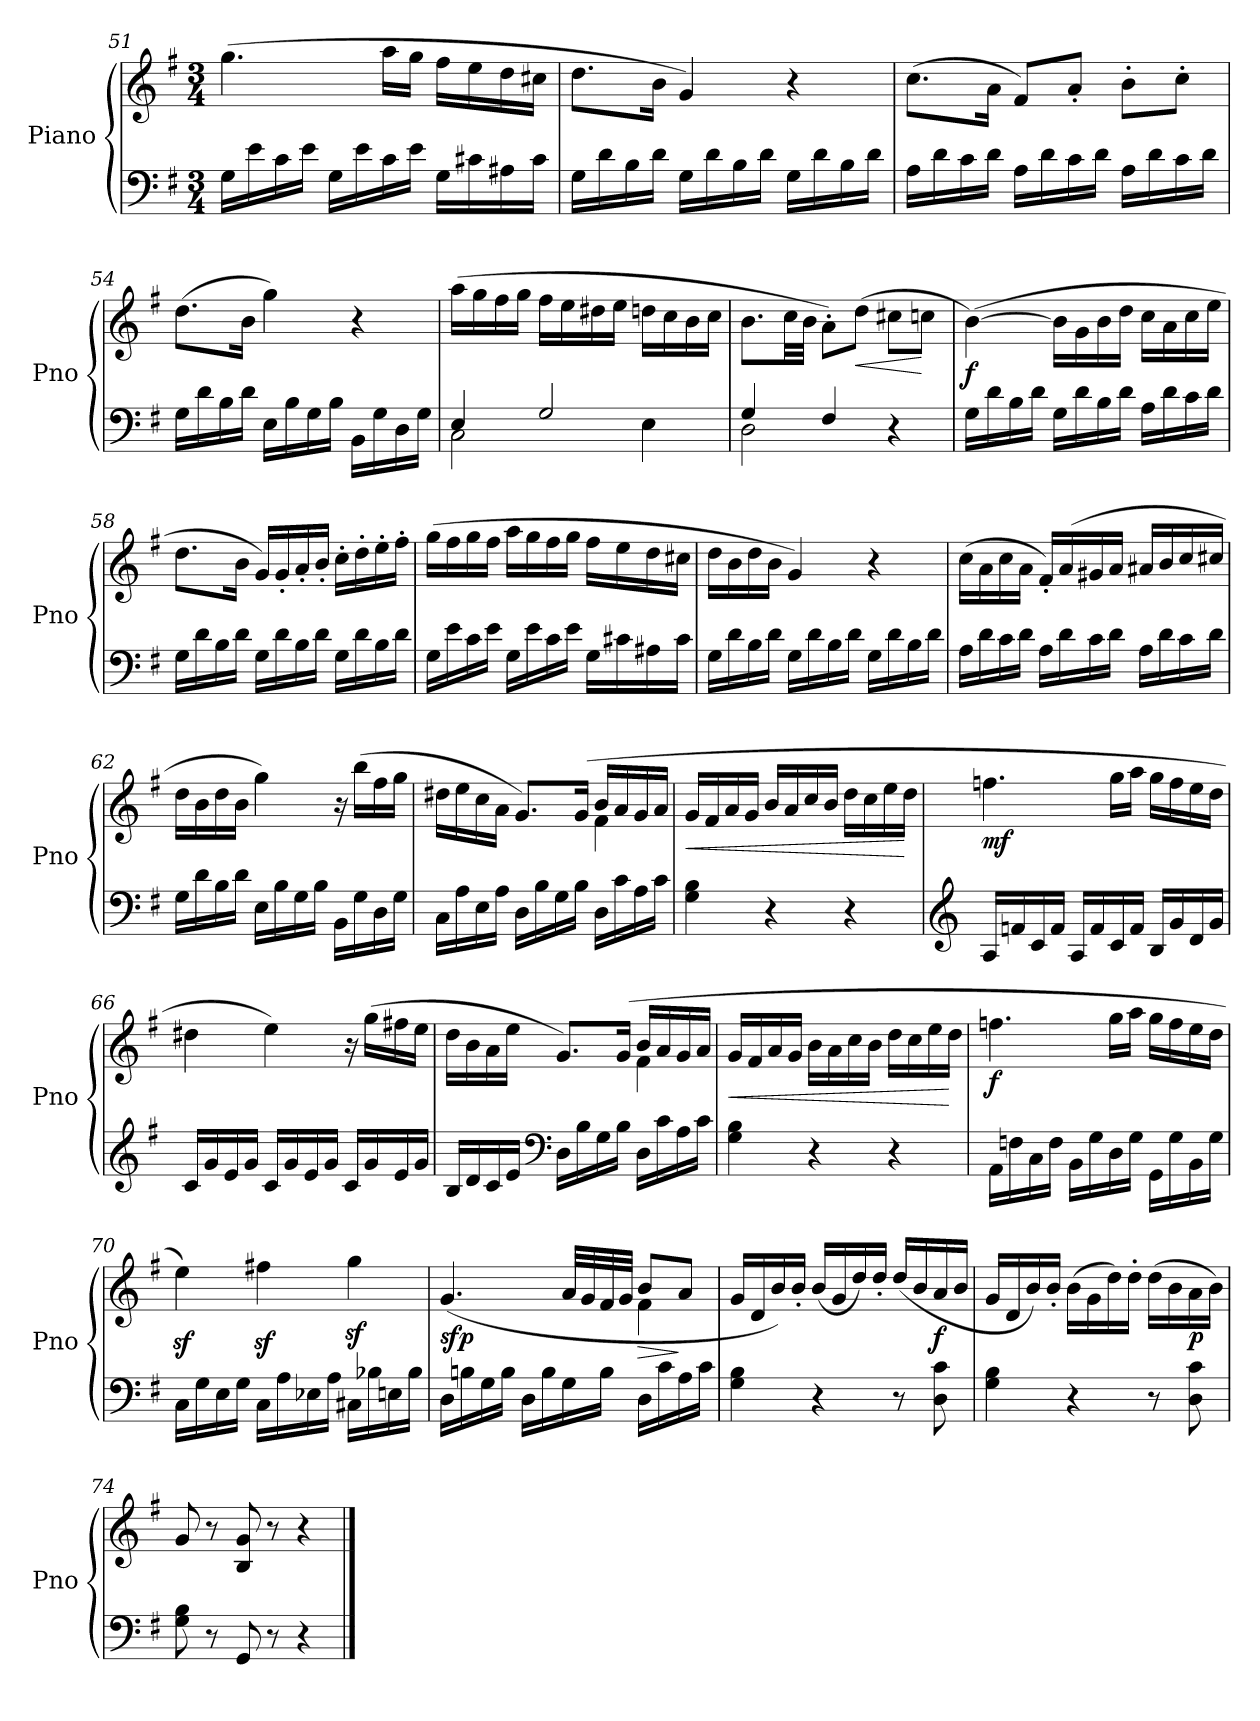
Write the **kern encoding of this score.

**kern	**kern	**dynam
*part1	*part1	*part1
*staff2	*staff1	*staff1/2
*I"Piano	*	*
*I'Pno	*	*
*clefF4	*clefG2	*
*k[f#]	*k[f#]	*
*M3/4	*M3/4	*
=51	=51	=51
16G\LL	(>4.gg\	.
16e\	.	.
16c\	.	.
16e\JJ	.	.
16G\LL	.	.
16e\	.	.
16c\	16aa\LL	.
16e\JJ	16gg\JJ	.
16G\LL	16ff#\LL	.
16c#X\	16ee\	.
16A#X\	16dd\	.
16c#\JJ	16cc#X\JJ	.
!!LO:LB:g=z
=52	=52	=52
16G\LL	8.dd\L	.
16d\	.	.
16B\	.	.
16d\JJ	16b\Jk	.
16G\LL	4g/)	.
16d\	.	.
16B\	.	.
16d\JJ	.	.
16G\LL	4r	.
16d\	.	.
16B\	.	.
16d\JJ	.	.
=53	=53	=53
16A\LL	(>8.cc\L	.
16d\	.	.
16c\	.	.
16d\JJ	16a\Jk	.
16A\LL	8f#/L)	.
16d\	.	.
16c\	8a'/J	.
16d\JJ	.	.
16A\LL	8b'\L	.
16d\	.	.
16c\	8cc'\J	.
16d\JJ	.	.
=54	=54	=54
16G\LL	(>8.dd\L	.
16d\	.	.
16B\	.	.
16d\JJ	16b\Jk	.
16E\LL	4gg\)	.
16B\	.	.
16G\	.	.
16B\JJ	.	.
16BB\LL	4r	.
16G\	.	.
16D\	.	.
16G\JJ	.	.
!!LO:LB:g=z
=55	=55	=55
*^	*	*
4E/	2C\	(>16aa\LL	.
.	.	16gg\	.
.	.	16ff#\	.
.	.	16gg\JJ	.
2G/	.	16ff#\LL	.
.	.	16ee\	.
.	.	16dd#X\	.
.	.	16ee\JJ	.
.	4E\	16ddn\LL	.
.	.	16cc\	.
.	.	16b\	.
.	.	16cc\JJ	.
=56	=56	=56	=56
4G/	2D\	8.b\L	.
.	.	32cc\LL	.
.	.	32b\JJJ	.
4F#/	.	8a'\L)	.
!	!	!	!LO:HP:b
.	.	(>8dd\J	<
4r	4ryy	8cc#X\L	.
.	.	8ccn\J	[
*v	*v	*	*
=57	=57	=57
!	!	!LO:DY:b
16G\LL	(>[4b\)	f
16d\	.	.
16B\	.	.
16d\JJ	.	.
16G\LL	16b\LL]	.
16d\	16g\	.
16B\	16b\	.
16d\JJ	16dd\JJ	.
16A\LL	16cc\LL	.
16d\	16a\	.
16c\	16cc\	.
16d\JJ	16ee\JJ	.
=58	=58	=58
16G\LL	8.dd\L	.
16d\	.	.
16B\	.	.
16d\JJ	16b\Jk	.
16G\LL	16g/LL)	.
16d\	16g'/	.
16B\	16a'/	.
16d\JJ	16b'/JJ	.
16G\LL	16cc'\LL	.
16d\	16dd'\	.
16B\	16ee'\	.
16d\JJ	16ff#'\JJ	.
!!LO:PB:g=z
=59	=59	=59
16G\LL	(>16gg\LL	.
16e\	16ff#\	.
16c\	16gg\	.
16e\JJ	16ff#\JJ	.
16G\LL	16aa\LL	.
16e\	16gg\	.
16c\	16ff#\	.
16e\JJ	16gg\JJ	.
16G\LL	16ff#\LL	.
16c#X\	16ee\	.
16A#X\	16dd\	.
16c#\JJ	16cc#X\JJ	.
=60	=60	=60
16G\LL	16dd\LL	.
16d\	16b\	.
16B\	16dd\	.
16d\JJ	16b\JJ	.
16G\LL	4g/)	.
16d\	.	.
16B\	.	.
16d\JJ	.	.
16G\LL	4r	.
16d\	.	.
16B\	.	.
16d\JJ	.	.
=61	=61	=61
16A\LL	(>16cc\LL	.
16d\	16a\	.
16c\	16cc\	.
16d\JJ	16a\JJ	.
16A\LL	16f#'/LL)	.
16d\	(>16a/	.
16c\	16g#X/	.
16d\JJ	16a/JJ	.
16A\LL	16a#X/LL	.
16d\	16b/	.
16c\	16cc/	.
16d\JJ	16cc#X/JJ	.
!!LO:LB:g=z
=62	=62	=62
16G\LL	16dd\LL	.
16d\	16b\	.
16B\	16dd\	.
16d\JJ	16b\JJ	.
16E\LL	4gg\)	.
16B\	.	.
16G\	.	.
16B\JJ	.	.
16BB\LL	16r	.
16G\	(>16bb\LL	.
16D\	16ff#\	.
16G\JJ	16gg\JJ	.
=63	=63	=63
*	*^	*
16C\LL	16dd#X\LL	2ryy	.
16A\	16ee\	.	.
16E\	16cc\	.	.
16A\JJ	16a\JJ	.	.
16D\LL	8.g/L)	.	.
16B\	.	.	.
16G\	.	.	.
16B\JJ	(>16g/Jk	.	.
16D\LL	16b/LL	4f#\	.
16c\	16a/	.	.
16A\	16g/	.	.
16c\JJ	16a/JJ	.	.
*	*v	*v	*
=64	=64	=64
!	!	!LO:HP:b
4G\ 4B\	16g/LL	<
.	16f#/	.
.	16a/	.
.	16g/JJ	.
4r	16b/LL	.
.	16a/	.
.	16cc/	.
.	16b/JJ	.
4r	16dd\LL	.
.	16cc\	.
.	16ee\	.
.	16dd\JJ	[
!!LO:LB:g=z
=65	=65	=65
*clefG2	*	*
!	!	!LO:DY:b
16A/LL	4.ffn\	mf
16fn/	.	.
16c/	.	.
16f/JJ	.	.
16A/LL	.	.
16f/	.	.
16c/	16gg\LL	.
16f/JJ	16aa\JJ	.
16B/LL	16gg\LL	.
16g/	16ff\	.
16d/	16ee\	.
16g/JJ	16dd\JJ	.
=66	=66	=66
16c/LL	4dd#X\	.
16g/	.	.
16e/	.	.
16g/JJ	.	.
16c/LL	4ee\)	.
16g/	.	.
16e/	.	.
16g/JJ	.	.
16c/LL	16r	.
16g/	(>16gg\LL	.
16e/	16ff#X\	.
16g/JJ	16ee\JJ	.
=67	=67	=67
*	*^	*
16B/LL	16dd\LL	2ryy	.
16d/	16b\	.	.
16c/	16a\	.	.
16e/JJ	16ee\JJ	.	.
*clefF4	*	*	*
!	!	!	!LO:DY:b
16D\LL	8.g/L)	.	other-dynamics
16B\	.	.	.
16G\	.	.	.
16B\JJ	(>16g/Jk	.	.
16D\LL	16b/LL	4f#\	.
16c\	16a/	.	.
16A\	16g/	.	.
16c\JJ	16a/JJ	.	.
*	*v	*v	*
!!LO:LB:g=z
=68	=68	=68
!	!	!LO:HP:b
4G\ 4B\	16g/LL	<
.	16f#/	.
.	16a/	.
.	16g/JJ	.
4r	16b\LL	.
.	16a\	.
.	16cc\	.
.	16b\JJ	.
4r	16dd\LL	.
.	16cc\	.
.	16ee\	.
.	16dd\JJ	[
=69	=69	=69
!	!	!LO:DY:b
16AA\LL	4.ffn\	f
16Fn\	.	.
16C\	.	.
16F\JJ	.	.
16BB\LL	.	.
16G\	.	.
16D\	16gg\LL	.
16G\JJ	16aa\JJ	.
16GG\LL	16gg\LL	.
16G\	16ff\	.
16BB\	16ee\	.
16G\JJ	16dd\JJ	.
=70	=70	=70
16C\LL	4eez<\)	.
16G\	.	.
16E\	.	.
16G\JJ	.	.
16C\LL	4ff#Xz<\	.
16A\	.	.
16E-X\	.	.
16A\JJ	.	.
16C#X\LL	4ggz<\	.
16B-X\	.	.
16En\	.	.
16B-\JJ	.	.
!!LO:LB:g=z
=71	=71	=71
*	*^	*
!	!	!	!LO:DY:b
16D\LL	(<4.g/	2ryy	sfp
16Bn\	.	.	.
16G\	.	.	.
16B\JJ	.	.	.
16D\LL	.	.	.
16B\	.	.	.
16G\	32a/LLL	.	.
.	32g/	.	.
16B\JJ	32f#/	.	.
.	32g/JJJ	.	.
!	!	!	!LO:HP:b
16D\LL	8b/L	4f#\	>
16c\	.	.	.
16A\	8a/J	.	]
16c\JJ	.	.	.
*	*v	*v	*
=72	=72	=72
4G\ 4B\	16g/LL	.
.	16d/	.
.	16b/)	.
.	16b'/JJ	.
4r	(<16b/LL	.
.	16g/	.
.	16dd/)	.
.	16dd'/JJ	.
8r	(<16dd/LL	.
.	16b/	.
!	!	!LO:DY:b
8D\ 8c\	16a/	f
.	16b/JJ	.
=73	=73	=73
4G\ 4B\	16g/LL	.
.	16d/	.
!	!	!LO:DY:b
.	16b/)	other-dynamics
.	16b'/JJ	.
4r	(>16b\LL	.
.	16g\	.
.	16dd\)	.
.	16dd'\JJ	.
8r	(>16dd\LL	.
.	16b\	.
!	!	!LO:DY:b
8D\ 8c\	16a\	p
.	16b\JJ)	.
=74	=74	=74
8G\ 8B\	8g/	.
8r	8r	.
8GG/	8B/ 8g/	.
8r	8r	.
4r	4r	.
==	==	==
*-	*-	*-
